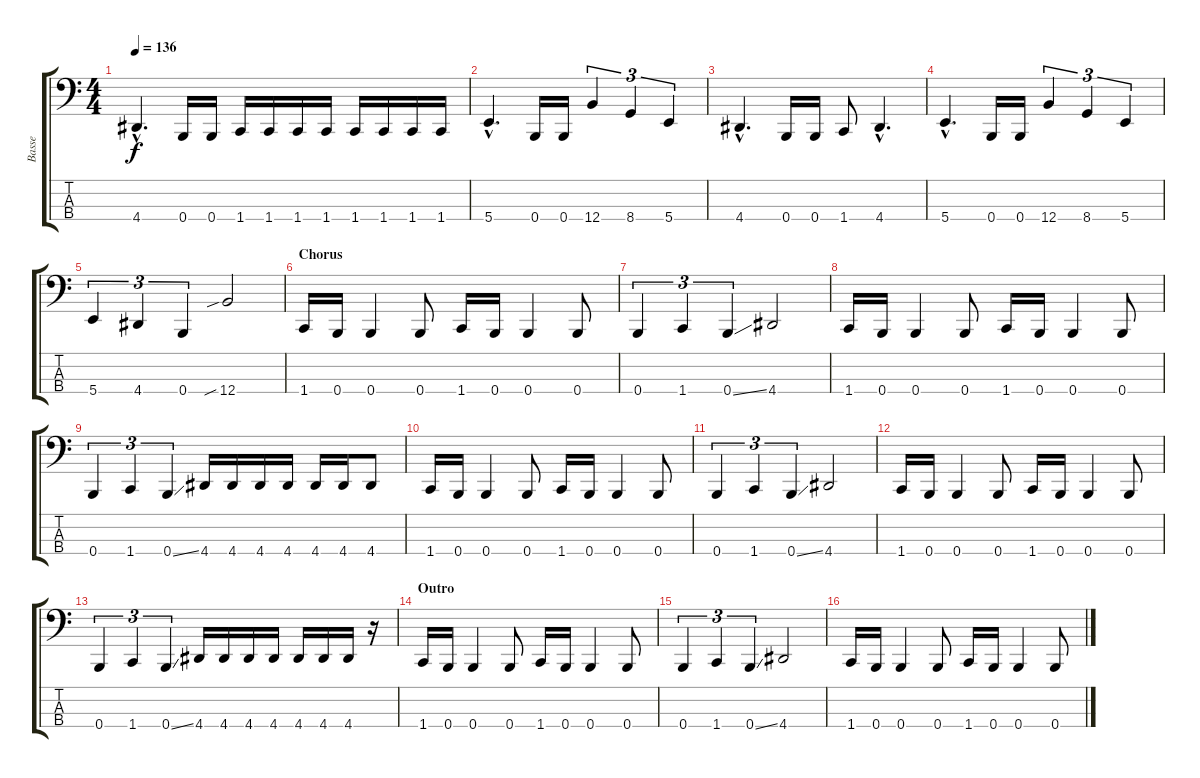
\track ("Basse" "Basse") {instrument electricbasspick}
\staff {score tabs}
\tuning (E2 B1 Gb1 B0) {hide}
\ts (4 4)
\tempo 136
\clef f4
\ks c
4.4{hac}.4{d dy f} 0.4.16 0.4.16 1.4.16 1.4.16 1.4.16 1.4.16 1.4.16 1.4.16 1.4.16 1.4.16 |
5.4{hac}.4{d} 0.4.16 0.4.16 12.4.4{tu (3 2)} 8.4.4{tu (3 2)} 5.4.4{tu (3 2)} |
4.4{hac}.4{d} 0.4.16 0.4.16 1.4.8 4.4{hac}.4{d} |
5.4{hac}.4{d} 0.4.16 0.4.16 12.4.4{tu (3 2)} 8.4.4{tu (3 2)} 5.4.4{tu (3 2)} |
5.4.4{tu (3 2)} 4.4.4{tu (3 2)} 0.4.4{tu (3 2)} 12.4{sib}.2 |
\section ("" "Chorus")
1.4.16 0.4.16 0.4.4 0.4.8 1.4.16 0.4.16 0.4.4 0.4.8 |
0.4.4{tu (3 2)} 1.4.4{tu (3 2)} 0.4{ss}.4{tu (3 2)} 4.4.2 |
1.4.16 0.4.16 0.4.4 0.4.8 1.4.16 0.4.16 0.4.4 0.4.8 |
0.4.4{tu (3 2)} 1.4.4{tu (3 2)} 0.4{ss}.4{tu (3 2)} 4.4.16 4.4.16 4.4.16 4.4.16 4.4.16 4.4.16 4.4.8 |
1.4.16 0.4.16 0.4.4 0.4.8 1.4.16 0.4.16 0.4.4 0.4.8 |
0.4.4{tu (3 2)} 1.4.4{tu (3 2)} 0.4{ss}.4{tu (3 2)} 4.4.2 |
1.4.16 0.4.16 0.4.4 0.4.8 1.4.16 0.4.16 0.4.4 0.4.8 |
0.4.4{tu (3 2)} 1.4.4{tu (3 2)} 0.4{ss}.4{tu (3 2)} 4.4.16 4.4.16 4.4.16 4.4.16 4.4.16 4.4.16 4.4.16 r.16 |
\section ("" "Outro")
1.4.16 0.4.16 0.4.4 0.4.8 1.4.16 0.4.16 0.4.4 0.4.8 |
0.4.4{tu (3 2)} 1.4.4{tu (3 2)} 0.4{ss}.4{tu (3 2)} 4.4.2 |
1.4.16 0.4.16 0.4.4 0.4.8 1.4.16 0.4.16 0.4.4 0.4.8
